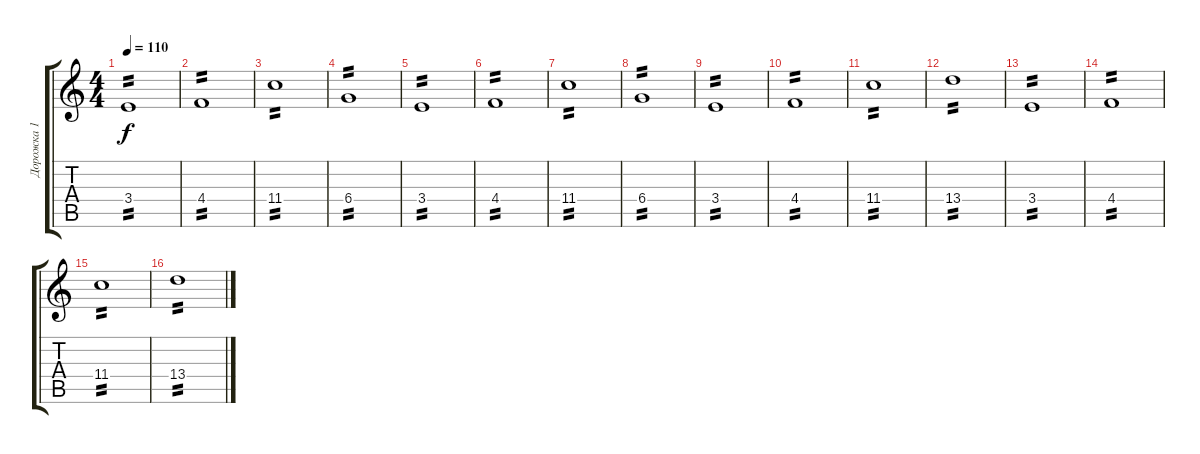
\track ("Дорожка 1" "Дорожка 1") {instrument distortionguitar}
\staff {score tabs}
\tuning (Eb4 Bb3 Gb3 Db3 Ab2 Db2) {hide}
\ts (4 4)
\tempo 110
\clef g2
\ks c
3.4.1{tp 2 dy f} |
4.4.1{tp 2} |
11.4.1{tp 2} |
6.4.1{tp 2} |
3.4.1{tp 2} |
4.4.1{tp 2} |
11.4.1{tp 2} |
6.4.1{tp 2} |
3.4.1{tp 2} |
4.4.1{tp 2} |
11.4.1{tp 2} |
13.4.1{tp 2} |
3.4.1{tp 2} |
4.4.1{tp 2} |
11.4.1{tp 2} |
13.4.1{tp 2}
